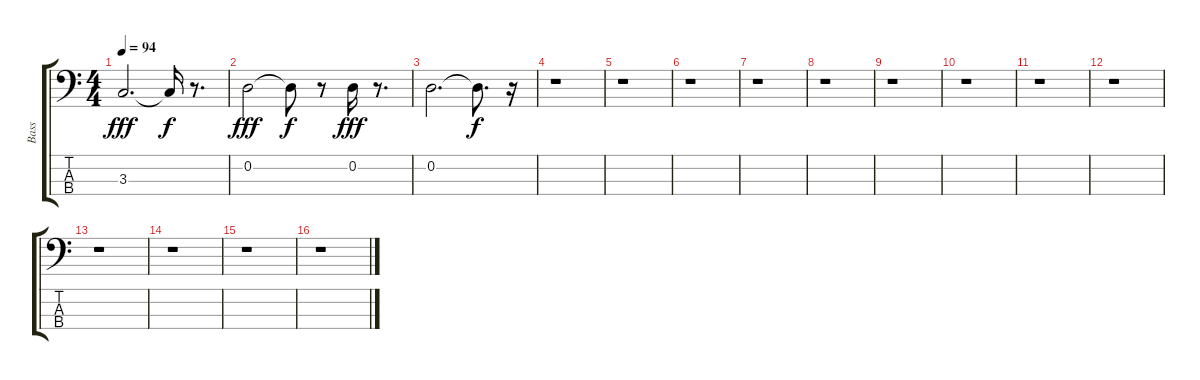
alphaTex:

\track ("Bass                    " "Bass      ") {instrument electricbassfinger}
\staff {score tabs}
\tuning (G2 D2 A1 E1) {hide}
\ts (4 4)
\tempo 94
\clef f4
\ks c
3.3.2{d dy fff} 3.3{t}.16{dy f} r.8{d} |
0.2.2{dy fff} 0.2{t}.8{dy f} r.8 0.2.16{dy fff} r.8{d} |
0.2.2{d} 0.2{t}.8{d dy f} r.16 |
r.1 |
r.1 |
r.1 |
r.1 |
r.1 |
r.1 |
r.1 |
r.1 |
r.1 |
r.1 |
r.1 |
r.1 |
r.1
